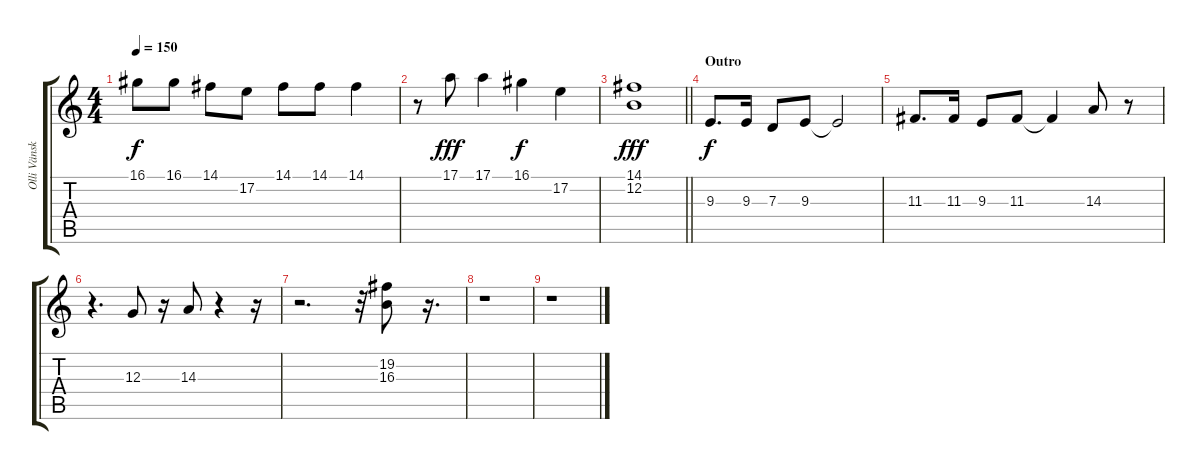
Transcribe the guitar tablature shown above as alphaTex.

\track ("Olli Vänskä" "Olli Vänsk") {instrument violin}
\staff {score tabs}
\tuning (E4 B3 G3 D3 A2 E2) {hide}
\ts (4 4)
\tempo 150
\clef g2
\ks c
16.1.8{dy f} 16.1.8 14.1.8 17.2.8 14.1.8 14.1.8 14.1.4 |
r.8 17.1.8{dy fff} 17.1.4 16.1.4{dy f} 17.2.4 |
\barLineRight lightlight
(14.1 12.2).1{dy fff} |
\section ("" "Outro")
9.3.8{d dy f} 9.3.16 7.3.8 9.3.8 9.3{t}.2 |
11.3.8{d} 11.3.16 9.3.8 11.3.8 11.3{t}.4 14.3.8 r.8 |
r.4{d} 12.3.8 r.16 14.3.8 r.4 r.16 |
r.2{d} r.32 (19.2 16.3).8 r.16{d} |
r.1 |
r.1
